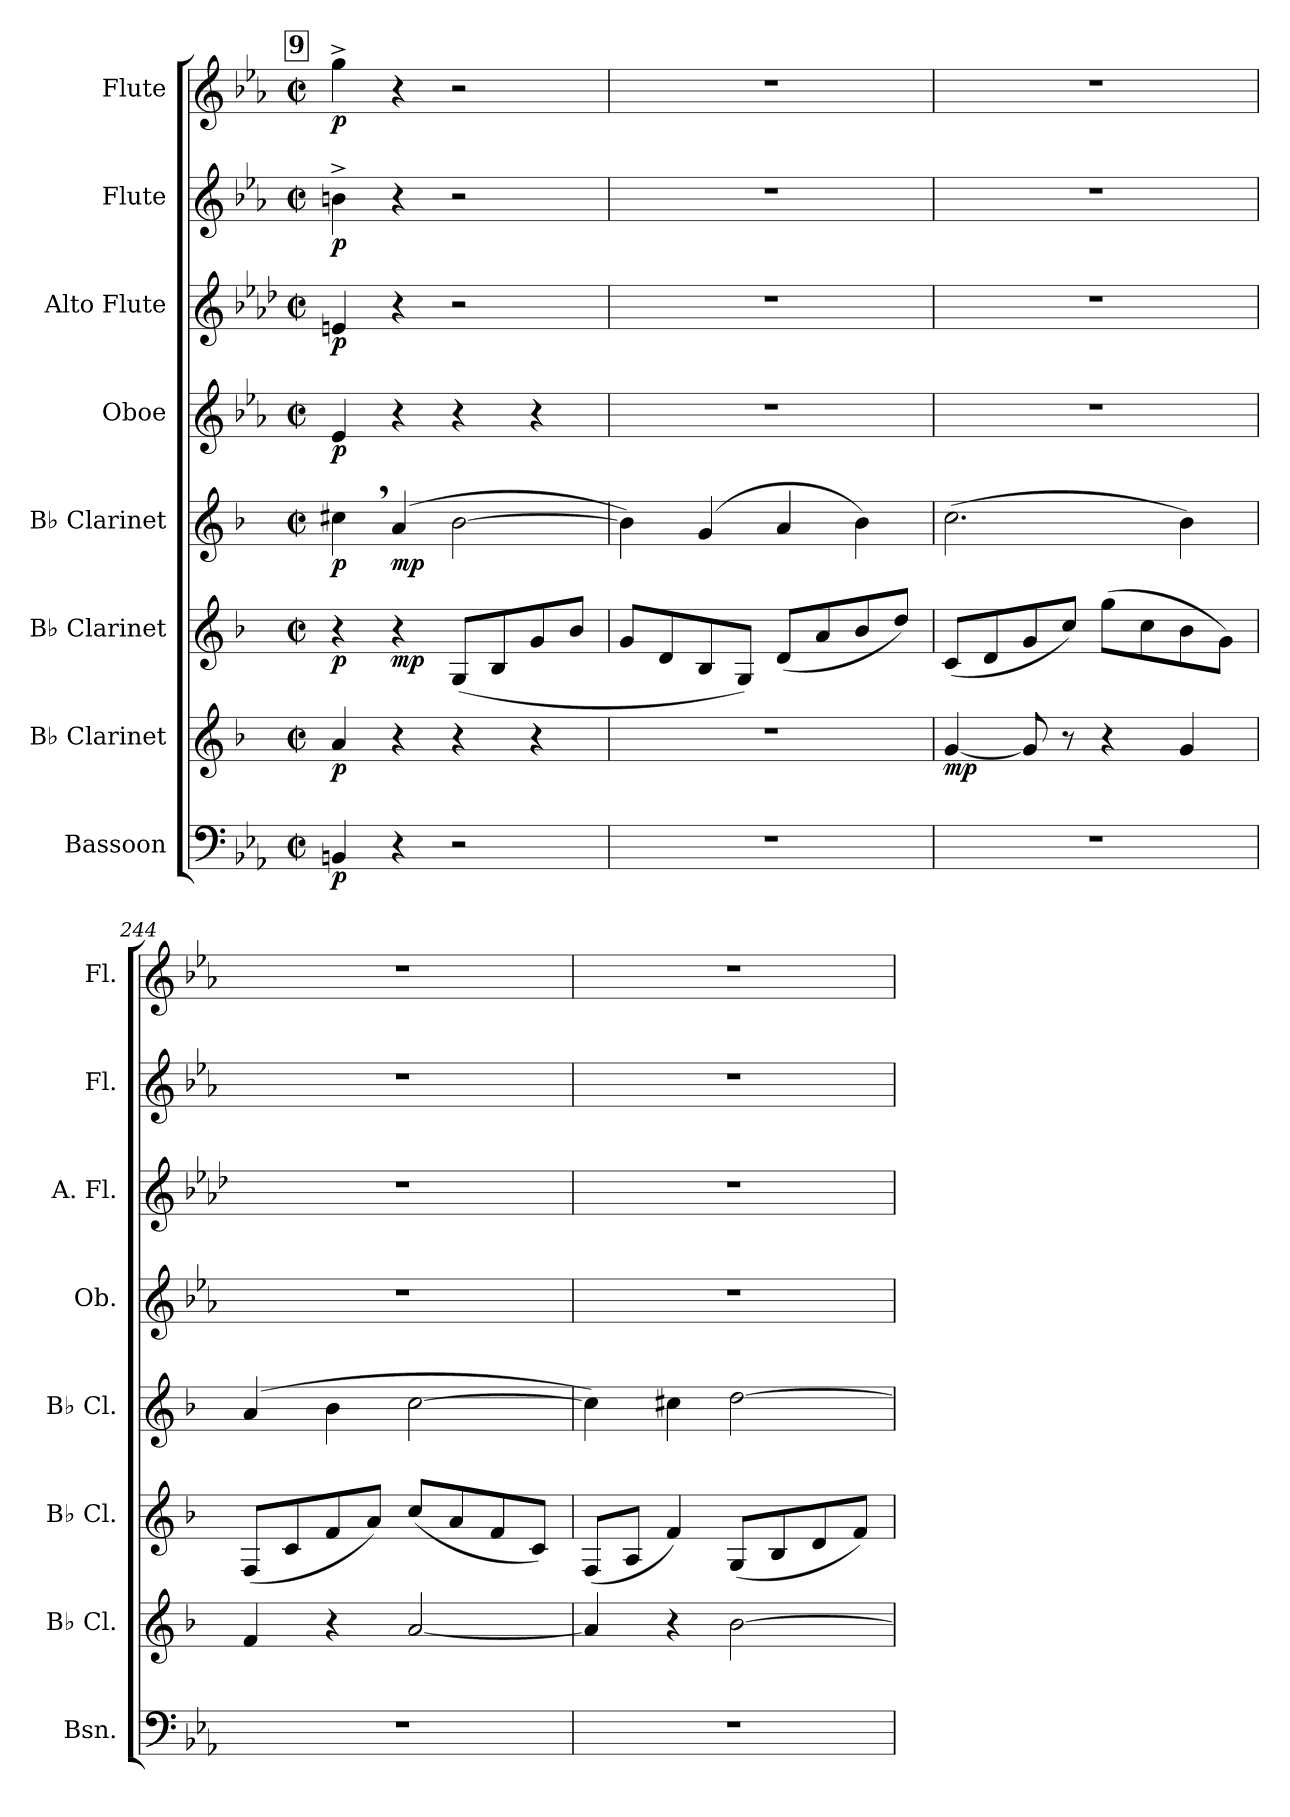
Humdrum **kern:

**kern	**dynam	**kern	**dynam	**kern	**dynam	**kern	**dynam	**kern	**dynam	**kern	**dynam	**kern	**dynam	**kern	**dynam
*part8	*part8	*part7	*part7	*part6	*part6	*part5	*part5	*part4	*part4	*part3	*part3	*part2	*part2	*part1	*part1
*staff8	*staff8	*staff7	*staff7	*staff6	*staff6	*staff5	*staff5	*staff4	*staff4	*staff3	*staff3	*staff2	*staff2	*staff1	*staff1
*I"Bassoon	*	*I"B♭ Clarinet	*	*I"B♭ Clarinet	*	*I"B♭ Clarinet	*	*I"Oboe	*	*I"Alto Flute	*	*I"Flute	*	*I"Flute	*
*I'Bsn.	*	*I'B♭ Cl.	*	*I'B♭ Cl.	*	*I'B♭ Cl.	*	*I'Ob.	*	*I'A. Fl.	*	*I'Fl.	*	*I'Fl.	*
*clefF4	*	*clefG2	*	*clefG2	*	*clefG2	*	*clefG2	*	*clefG2	*	*clefG2	*	*clefG2	*
*	*	*ITrd1c2	*	*ITrd1c2	*	*ITrd1c2	*	*	*	*ITrd3c5	*	*	*	*	*
*k[b-e-a-]	*	*k[b-e-a-]	*	*k[b-e-a-]	*	*k[b-e-a-]	*	*k[b-e-a-]	*	*k[b-e-a-]	*	*k[b-e-a-]	*	*k[b-e-a-]	*
*M2/2	*	*M2/2	*	*M2/2	*	*M2/2	*	*M2/2	*	*M2/2	*	*M2/2	*	*M2/2	*
*met(c|)	*	*met(c|)	*	*met(c|)	*	*met(c|)	*	*met(c|)	*	*met(c|)	*	*met(c|)	*	*met(c|)	*
*MM140	*	*MM140	*	*MM140	*	*MM140	*	*MM140	*	*MM140	*	*MM140	*	*MM140	*
!!LO:REH:place=s1:a:B:fs=14:t=9
=241	=241	=241	=241	=241	=241	=241	=241	=241	=241	=241	=241	=241	=241	=241	=241
!	!LO:DY:b	!	!LO:DY:b	!	!LO:DY:b	!	!LO:DY:b	!	!LO:DY:b	!	!LO:DY:b	!	!LO:DY:b	!	!LO:DY:b
4BBn/	p	4g/	p	4r	p	4bn,\	p	4e-/	p	4Bn/	p	4bn^\	p	4gg^\	p
!	!	!	!	!	!LO:DY:b	!	!LO:DY:b	!	!	!	!	!	!	!	!
4r	.	4r	.	4r	mp	(>4g/	mp	4r	.	4r	.	4r	.	4r	.
2r	.	4r	.	(<8F/L	.	[2a-\	.	4r	.	2r	.	2r	.	2r	.
.	.	.	.	8A-/	.	.	.	.	.	.	.	.	.	.	.
.	.	4r	.	8f/	.	.	.	4r	.	.	.	.	.	.	.
.	.	.	.	8a-/J	.	.	.	.	.	.	.	.	.	.	.
=242	=242	=242	=242	=242	=242	=242	=242	=242	=242	=242	=242	=242	=242	=242	=242
1r	.	1r	.	8f/L	.	4a-\])	.	1r	.	1r	.	1r	.	1r	.
.	.	.	.	8c/	.	.	.	.	.	.	.	.	.	.	.
.	.	.	.	8A-/	.	(>4f/	.	.	.	.	.	.	.	.	.
.	.	.	.	8F/J)	.	.	.	.	.	.	.	.	.	.	.
.	.	.	.	(<8c/L	.	4g/	.	.	.	.	.	.	.	.	.
.	.	.	.	8g/	.	.	.	.	.	.	.	.	.	.	.
.	.	.	.	8a-/	.	4a-\)	.	.	.	.	.	.	.	.	.
.	.	.	.	8cc/J)	.	.	.	.	.	.	.	.	.	.	.
=243	=243	=243	=243	=243	=243	=243	=243	=243	=243	=243	=243	=243	=243	=243	=243
!	!	!	!LO:DY:b	!	!	!	!	!	!	!	!	!	!	!	!
1r	.	[4f/	mp	(<8B-/L	.	(>2.b-\	.	1r	.	1r	.	1r	.	1r	.
.	.	.	.	8c/	.	.	.	.	.	.	.	.	.	.	.
.	.	8f/]	.	8f/	.	.	.	.	.	.	.	.	.	.	.
.	.	8r	.	8b-/J)	.	.	.	.	.	.	.	.	.	.	.
.	.	4r	.	(>8ff\L	.	.	.	.	.	.	.	.	.	.	.
.	.	.	.	8b-\	.	.	.	.	.	.	.	.	.	.	.
.	.	4f/	.	8a-\	.	4a-\)	.	.	.	.	.	.	.	.	.
.	.	.	.	8f\J)	.	.	.	.	.	.	.	.	.	.	.
=244	=244	=244	=244	=244	=244	=244	=244	=244	=244	=244	=244	=244	=244	=244	=244
1r	.	4e-/	.	(<8E-/L	.	(>4g/	.	1r	.	1r	.	1r	.	1r	.
.	.	.	.	8B-/	.	.	.	.	.	.	.	.	.	.	.
.	.	4r	.	8e-/	.	4a-\	.	.	.	.	.	.	.	.	.
.	.	.	.	8g/J)	.	.	.	.	.	.	.	.	.	.	.
.	.	[2g/	.	(<8b-/L	.	[2b-\	.	.	.	.	.	.	.	.	.
.	.	.	.	8g/	.	.	.	.	.	.	.	.	.	.	.
.	.	.	.	8e-/	.	.	.	.	.	.	.	.	.	.	.
.	.	.	.	8B-/J)	.	.	.	.	.	.	.	.	.	.	.
!!LO:PB:g=z
=245	=245	=245	=245	=245	=245	=245	=245	=245	=245	=245	=245	=245	=245	=245	=245
1r	.	4g/]	.	(<8E-/L	.	4b-\])	.	1r	.	1r	.	1r	.	1r	.
.	.	.	.	8G/J	.	.	.	.	.	.	.	.	.	.	.
.	.	4r	.	4e-/)	.	4bn\	.	.	.	.	.	.	.	.	.
.	.	[2a-\	.	(<8F/L	.	[2cc\	.	.	.	.	.	.	.	.	.
.	.	.	.	8A-/	.	.	.	.	.	.	.	.	.	.	.
.	.	.	.	8c/	.	.	.	.	.	.	.	.	.	.	.
.	.	.	.	8e-/J)	.	.	.	.	.	.	.	.	.	.	.
=	=	=	=	=	=	=	=	=	=	=	=	=	=	=	=
*-	*-	*-	*-	*-	*-	*-	*-	*-	*-	*-	*-	*-	*-	*-	*-
